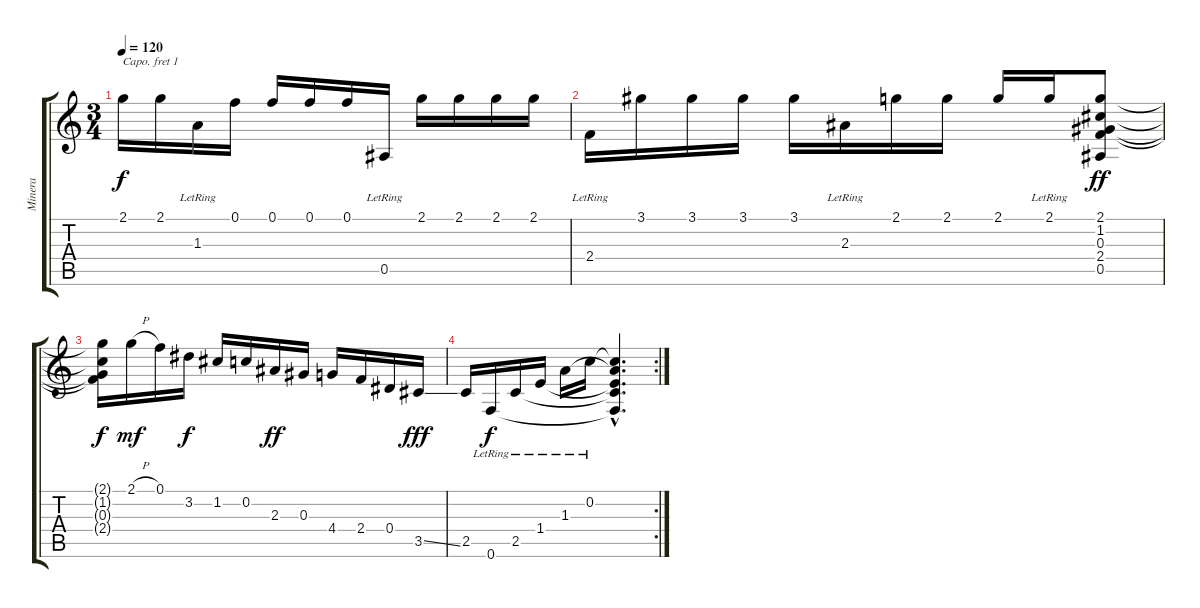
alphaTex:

\track ("Minera" "Minera") {instrument acousticguitarnylon}
\staff {score tabs}
\capo 1
\tuning (E4 B3 G3 D3 A2 E2) {hide}
\ts (3 4)
\tempo 120
\clef g2
\ks c
2.1.16{dy f} 2.1.16 1.3{lr}.16 0.1.16 0.1.16 0.1.16 0.1.16 0.5{lr}.16 2.1.16 2.1.16 2.1.16 2.1.16 |
2.4{lr}.16 3.1.16 3.1.16 3.1.16 3.1.16 2.3{lr}.16 2.1.16 2.1.16 2.1.16 2.1{lr}.16 (2.1 1.2 0.3 2.4 0.5).8{dy ff} |
(2.1{t} 1.2{t} 0.3{t} 2.4{t}).16{dy f} 2.1{h}.16{dy mf} 0.1.16 3.2.16{dy f} 1.2.16 0.2.16 2.3.16{dy ff} 0.3.16 4.4.16 2.4.16 0.4.16 3.5{ss}.16{dy fff} |
\rc 2
2.5.16 0.6{lr}.16{dy f} 2.5{lr}.16 1.4{lr}.16 1.3{lr}.16 0.2{lr}.16 (0.2{hac t} 1.3{hac t} 1.4{hac t} 2.5{hac t} 0.6{hac t}).4{d}
